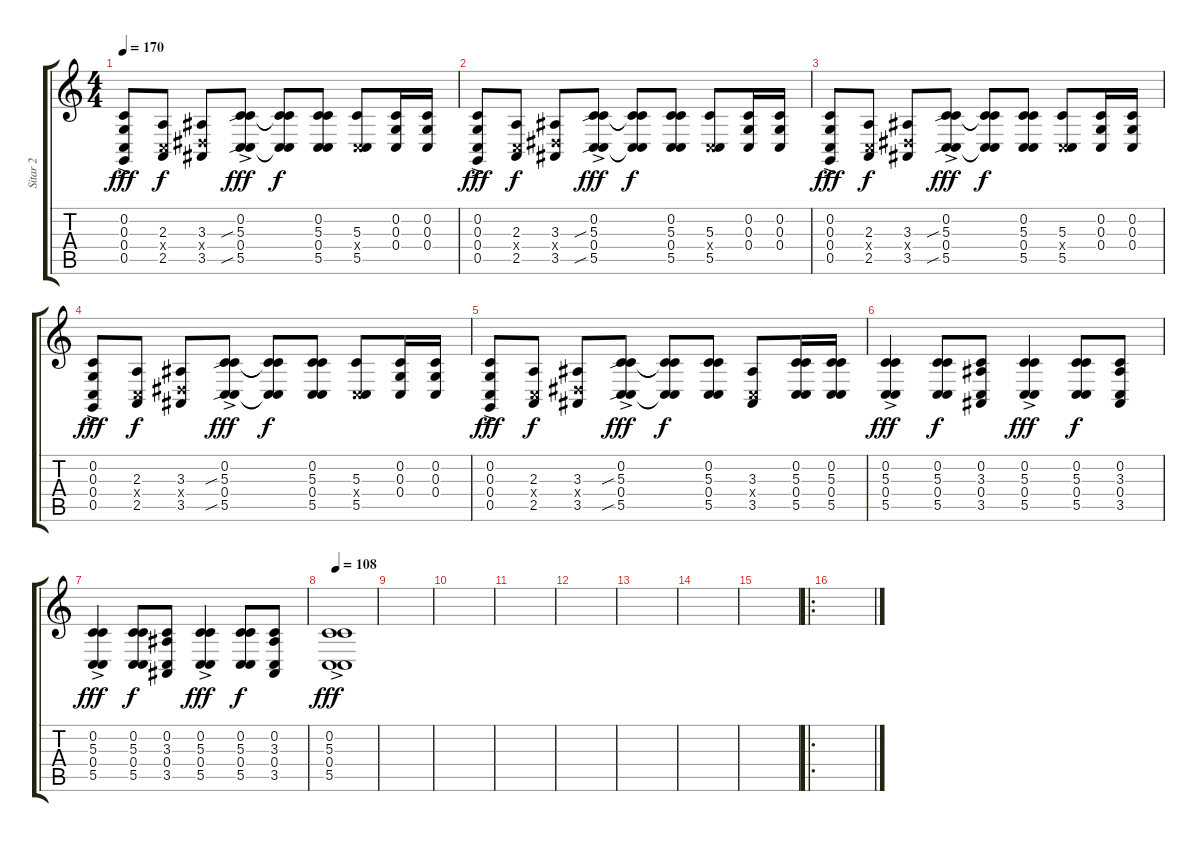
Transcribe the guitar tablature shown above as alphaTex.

\track ("Sitar 2" "Sitar 2") {instrument sitar}
\staff {score tabs}
\tuning (D4 C4 G3 C3 G2 C2) {hide}
\ts (4 4)
\tempo 170
\clef g2
\ks c
(0.2{ac} 0.3{ac} 0.4{ac} 0.5{ac}).8{dy fff} (2.3 0.4{x} 2.5).8{dy f} (3.3 3.4{x} 3.5).8 (0.2{ac} 5.3{sib ac} 0.4{ac} 5.5{sib ac}).8{dy fff} (0.2{t} 5.3{t} 0.4{t} 5.5{t}).8{dy f} (0.2 5.3 0.4 5.5).8 (5.3 0.4{x} 5.5).8 (0.2 0.3 0.4).16 (0.2 0.3 0.4).16 |
(0.2{ac} 0.3{ac} 0.4{ac} 0.5{ac}).8{dy fff} (2.3 0.4{x} 2.5).8{dy f} (3.3 3.4{x} 3.5).8 (0.2{ac} 5.3{sib ac} 0.4{ac} 5.5{sib ac}).8{dy fff} (0.2{t} 5.3{t} 0.4{t} 5.5{t}).8{dy f} (0.2 5.3 0.4 5.5).8 (5.3 0.4{x} 5.5).8 (0.2 0.3 0.4).16 (0.2 0.3 0.4).16 |
(0.2{ac} 0.3{ac} 0.4{ac} 0.5{ac}).8{dy fff} (2.3 0.4{x} 2.5).8{dy f} (3.3 3.4{x} 3.5).8 (0.2{ac} 5.3{sib ac} 0.4{ac} 5.5{sib ac}).8{dy fff} (0.2{t} 5.3{t} 0.4{t} 5.5{t}).8{dy f} (0.2 5.3 0.4 5.5).8 (5.3 0.4{x} 5.5).8 (0.2 0.3 0.4).16 (0.2 0.3 0.4).16 |
(0.2{ac} 0.3{ac} 0.4{ac} 0.5{ac}).8{dy fff} (2.3 0.4{x} 2.5).8{dy f} (3.3 3.4{x} 3.5).8 (0.2{ac} 5.3{sib ac} 0.4{ac} 5.5{sib ac}).8{dy fff} (0.2{t} 5.3{t} 0.4{t} 5.5{t}).8{dy f} (0.2 5.3 0.4 5.5).8 (5.3 0.4{x} 5.5).8 (0.2 0.3 0.4).16 (0.2 0.3 0.4).16 |
(0.2{ac} 0.3{ac} 0.4{ac} 0.5{ac}).8{dy fff} (2.3 0.4{x} 2.5).8{dy f} (3.3 3.4{x} 3.5).8 (0.2{ac} 5.3{sib ac} 0.4{ac} 5.5{sib ac}).8{dy fff} (0.2{t} 5.3{t} 0.4{t} 5.5{t}).8{dy f} (0.2 5.3 0.4 5.5).8 (3.3 0.4{x} 3.5).8 (0.2 5.3 0.4 5.5).16 (0.2 5.3 0.4 5.5).16 |
(0.2 5.3{ac} 0.4 5.5).4{dy fff} (0.2 5.3 0.4 5.5).8{dy f} (0.2 3.3 0.4 3.5).8 (0.2 5.3{ac} 0.4 5.5).4{dy fff} (0.2 5.3 0.4 5.5).8{dy f} (0.2 3.3 0.4 3.5).8 |
(0.2 5.3{ac} 0.4 5.5).4{dy fff} (0.2 5.3 0.4 5.5).8{dy f} (0.2 3.3 0.4 3.5).8 (0.2 5.3{ac} 0.4 5.5).4{dy fff} (0.2 5.3 0.4 5.5).8{dy f} (0.2 3.3 0.4 3.5).8 |
\tempo 108
(0.2{ac} 5.3{ac} 0.4{ac} 5.5{ac}).1{dy fff} |
|
|
|
|
|
|
|
\ro
